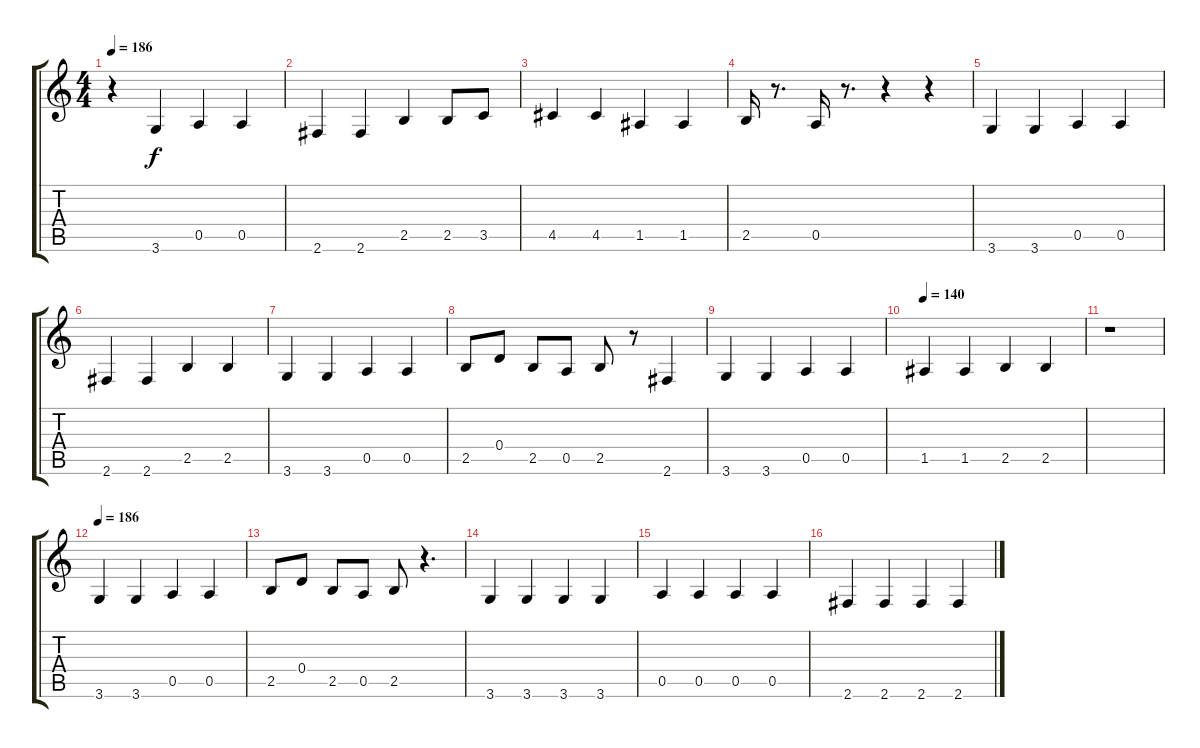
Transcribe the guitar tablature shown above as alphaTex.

\track "" {instrument electricbassfinger}
\staff {score tabs}
\tuning (E4 B3 G3 D3 A2 E2) {hide}
\ts (4 4)
\tempo 186
\clef g2
\ks c
r.4{dy f} 3.6.4 0.5.4 0.5.4 |
2.6.4 2.6.4 2.5.4 2.5.8 3.5.8 |
4.5.4 4.5.4 1.5.4 1.5.4 |
2.5.16 r.8{d} 0.5.16 r.8{d} r.4 r.4 |
3.6.4 3.6.4 0.5.4 0.5.4 |
2.6.4 2.6.4 2.5.4 2.5.4 |
3.6.4 3.6.4 0.5.4 0.5.4 |
2.5.8 0.4.8 2.5.8 0.5.8 2.5.8 r.8 2.6.4 |
3.6.4 3.6.4 0.5.4 0.5.4 |
\tempo 140
1.5.4 1.5.4 2.5.4 2.5.4 |
r.1 |
\tempo 186
3.6.4 3.6.4 0.5.4 0.5.4 |
2.5.8 0.4.8 2.5.8 0.5.8 2.5.8 r.4{d} |
3.6.4 3.6.4 3.6.4 3.6.4 |
0.5.4 0.5.4 0.5.4 0.5.4 |
2.6.4 2.6.4 2.6.4 2.6.4
